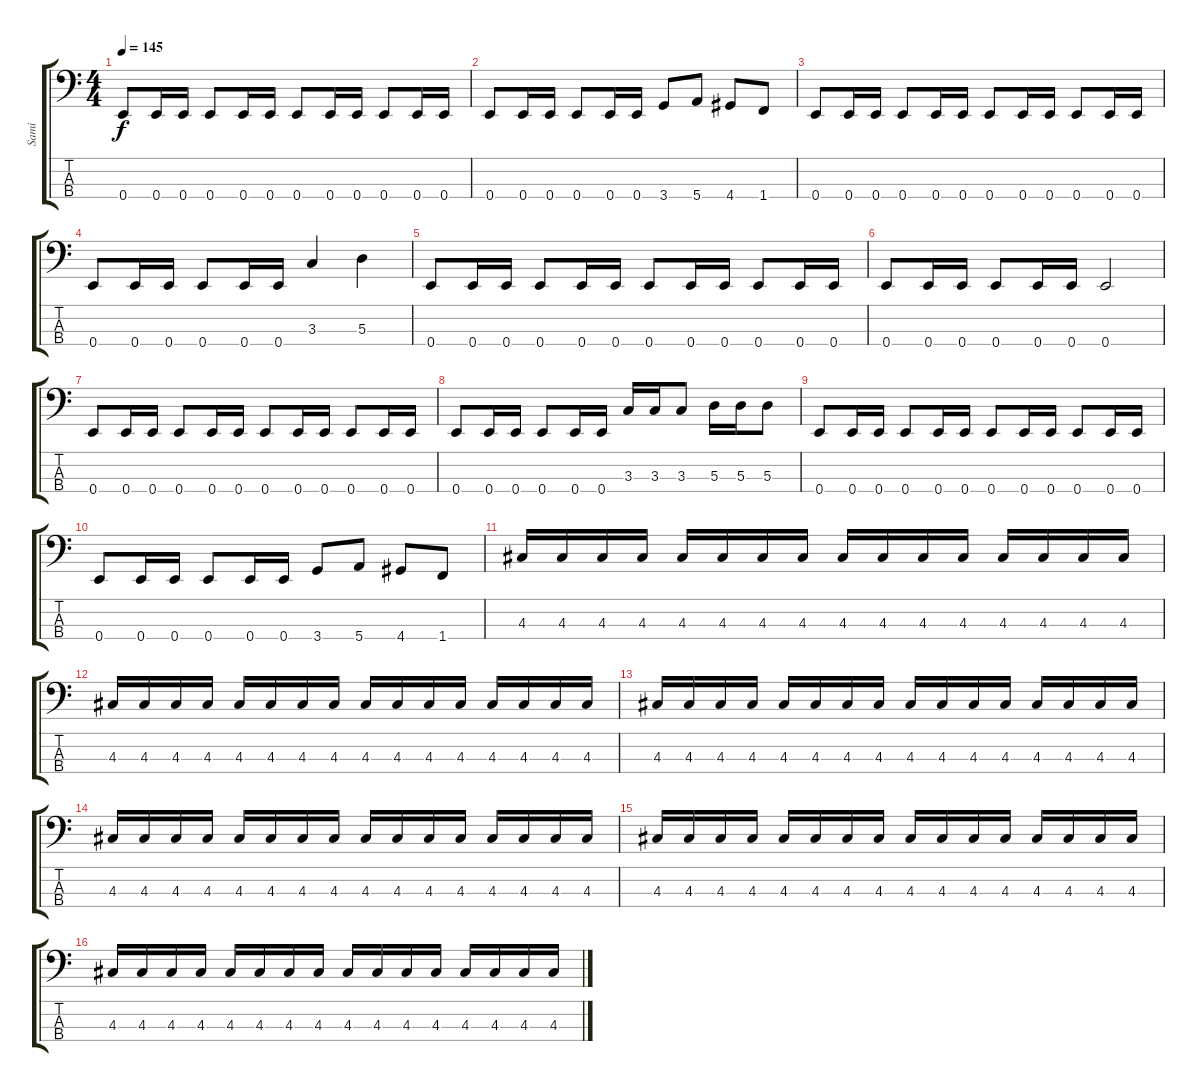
\track ("Sami" "Sami") {instrument electricbasspick}
\staff {score tabs}
\tuning (G2 D2 A1 E1) {hide}
\ts (4 4)
\tempo 145
\clef f4
\ks c
0.4.8{dy f} 0.4.16 0.4.16 0.4.8 0.4.16 0.4.16 0.4.8 0.4.16 0.4.16 0.4.8 0.4.16 0.4.16 |
0.4.8 0.4.16 0.4.16 0.4.8 0.4.16 0.4.16 3.4.8 5.4.8 4.4.8 1.4.8 |
0.4.8 0.4.16 0.4.16 0.4.8 0.4.16 0.4.16 0.4.8 0.4.16 0.4.16 0.4.8 0.4.16 0.4.16 |
0.4.8 0.4.16 0.4.16 0.4.8 0.4.16 0.4.16 3.3.4 5.3.4 |
0.4.8 0.4.16 0.4.16 0.4.8 0.4.16 0.4.16 0.4.8 0.4.16 0.4.16 0.4.8 0.4.16 0.4.16 |
0.4.8 0.4.16 0.4.16 0.4.8 0.4.16 0.4.16 0.4.2 |
0.4.8 0.4.16 0.4.16 0.4.8 0.4.16 0.4.16 0.4.8 0.4.16 0.4.16 0.4.8 0.4.16 0.4.16 |
0.4.8 0.4.16 0.4.16 0.4.8 0.4.16 0.4.16 3.3.16 3.3.16 3.3.8 5.3.16 5.3.16 5.3.8 |
0.4.8 0.4.16 0.4.16 0.4.8 0.4.16 0.4.16 0.4.8 0.4.16 0.4.16 0.4.8 0.4.16 0.4.16 |
0.4.8 0.4.16 0.4.16 0.4.8 0.4.16 0.4.16 3.4.8 5.4.8 4.4.8 1.4.8 |
4.3.16 4.3.16 4.3.16 4.3.16 4.3.16 4.3.16 4.3.16 4.3.16 4.3.16 4.3.16 4.3.16 4.3.16 4.3.16 4.3.16 4.3.16 4.3.16 |
4.3.16 4.3.16 4.3.16 4.3.16 4.3.16 4.3.16 4.3.16 4.3.16 4.3.16 4.3.16 4.3.16 4.3.16 4.3.16 4.3.16 4.3.16 4.3.16 |
4.3.16 4.3.16 4.3.16 4.3.16 4.3.16 4.3.16 4.3.16 4.3.16 4.3.16 4.3.16 4.3.16 4.3.16 4.3.16 4.3.16 4.3.16 4.3.16 |
4.3.16 4.3.16 4.3.16 4.3.16 4.3.16 4.3.16 4.3.16 4.3.16 4.3.16 4.3.16 4.3.16 4.3.16 4.3.16 4.3.16 4.3.16 4.3.16 |
4.3.16 4.3.16 4.3.16 4.3.16 4.3.16 4.3.16 4.3.16 4.3.16 4.3.16 4.3.16 4.3.16 4.3.16 4.3.16 4.3.16 4.3.16 4.3.16 |
4.3.16 4.3.16 4.3.16 4.3.16 4.3.16 4.3.16 4.3.16 4.3.16 4.3.16 4.3.16 4.3.16 4.3.16 4.3.16 4.3.16 4.3.16 4.3.16
